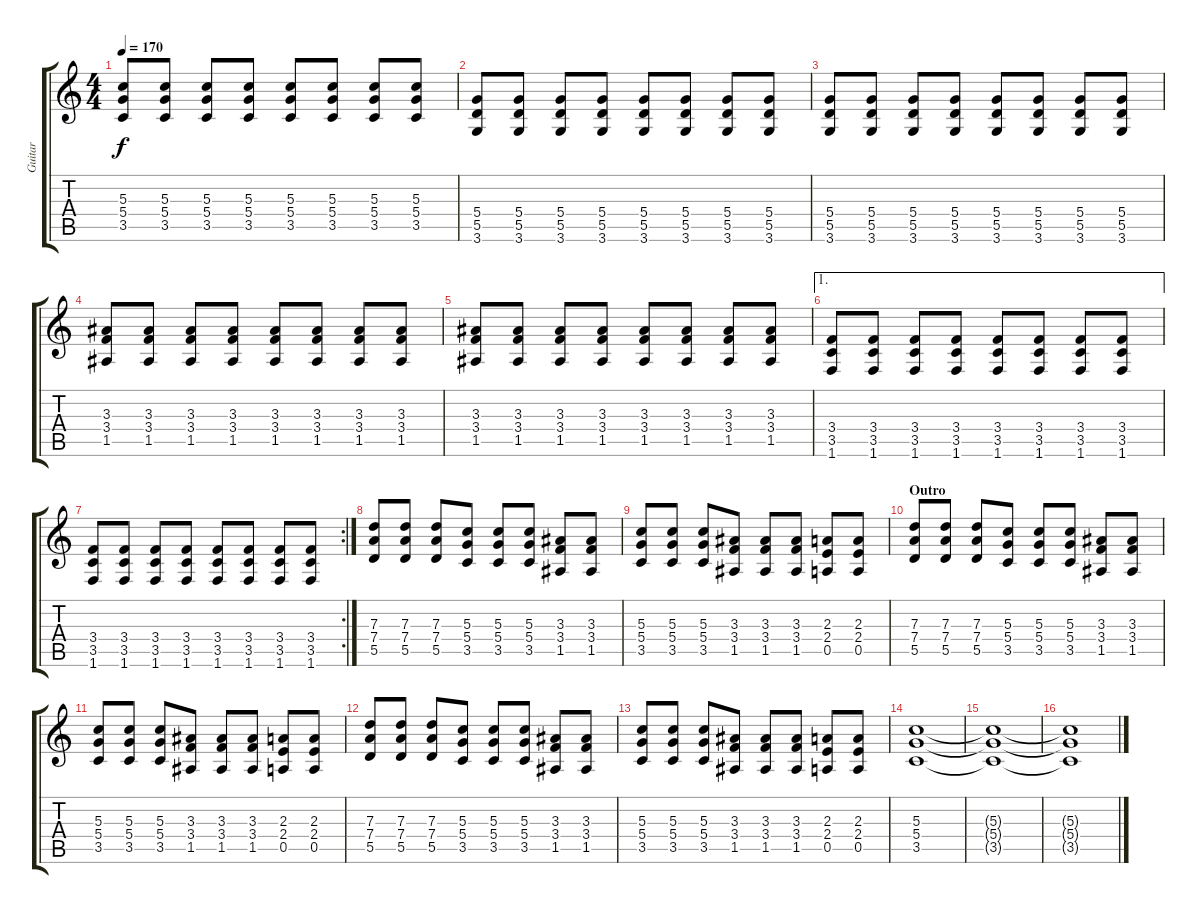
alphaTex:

\track ("Guitar" "Guitar") {instrument distortionguitar}
\staff {score tabs}
\tuning (E4 B3 G3 D3 A2 E2) {hide}
\ts (4 4)
\tempo 170
\clef g2
\ks c
(5.3 5.4 3.5).8{dy f} (5.3 5.4 3.5).8 (5.3 5.4 3.5).8 (5.3 5.4 3.5).8 (5.3 5.4 3.5).8 (5.3 5.4 3.5).8 (5.3 5.4 3.5).8 (5.3 5.4 3.5).8 |
(5.4 5.5 3.6).8 (5.4 5.5 3.6).8 (5.4 5.5 3.6).8 (5.4 5.5 3.6).8 (5.4 5.5 3.6).8 (5.4 5.5 3.6).8 (5.4 5.5 3.6).8 (5.4 5.5 3.6).8 |
(5.4 5.5 3.6).8 (5.4 5.5 3.6).8 (5.4 5.5 3.6).8 (5.4 5.5 3.6).8 (5.4 5.5 3.6).8 (5.4 5.5 3.6).8 (5.4 5.5 3.6).8 (5.4 5.5 3.6).8 |
(3.3 3.4 1.5).8 (3.3 3.4 1.5).8 (3.3 3.4 1.5).8 (3.3 3.4 1.5).8 (3.3 3.4 1.5).8 (3.3 3.4 1.5).8 (3.3 3.4 1.5).8 (3.3 3.4 1.5).8 |
(3.3 3.4 1.5).8 (3.3 3.4 1.5).8 (3.3 3.4 1.5).8 (3.3 3.4 1.5).8 (3.3 3.4 1.5).8 (3.3 3.4 1.5).8 (3.3 3.4 1.5).8 (3.3 3.4 1.5).8 |
\ae 1
(3.4 3.5 1.6).8 (3.4 3.5 1.6).8 (3.4 3.5 1.6).8 (3.4 3.5 1.6).8 (3.4 3.5 1.6).8 (3.4 3.5 1.6).8 (3.4 3.5 1.6).8 (3.4 3.5 1.6).8 |
\rc 2
(3.4 3.5 1.6).8 (3.4 3.5 1.6).8 (3.4 3.5 1.6).8 (3.4 3.5 1.6).8 (3.4 3.5 1.6).8 (3.4 3.5 1.6).8 (3.4 3.5 1.6).8 (3.4 3.5 1.6).8 |
(7.3 7.4 5.5).8 (7.3 7.4 5.5).8 (7.3 7.4 5.5).8 (5.3 5.4 3.5).8 (5.3 5.4 3.5).8 (5.3 5.4 3.5).8 (3.3 3.4 1.5).8 (3.3 3.4 1.5).8 |
(5.3 5.4 3.5).8 (5.3 5.4 3.5).8 (5.3 5.4 3.5).8 (3.3 3.4 1.5).8 (3.3 3.4 1.5).8 (3.3 3.4 1.5).8 (2.3 2.4 0.5).8 (2.3 2.4 0.5).8 |
\section ("" "Outro")
(7.3 7.4 5.5).8 (7.3 7.4 5.5).8 (7.3 7.4 5.5).8 (5.3 5.4 3.5).8 (5.3 5.4 3.5).8 (5.3 5.4 3.5).8 (3.3 3.4 1.5).8 (3.3 3.4 1.5).8 |
(5.3 5.4 3.5).8 (5.3 5.4 3.5).8 (5.3 5.4 3.5).8 (3.3 3.4 1.5).8 (3.3 3.4 1.5).8 (3.3 3.4 1.5).8 (2.3 2.4 0.5).8 (2.3 2.4 0.5).8 |
(7.3 7.4 5.5).8 (7.3 7.4 5.5).8 (7.3 7.4 5.5).8 (5.3 5.4 3.5).8 (5.3 5.4 3.5).8 (5.3 5.4 3.5).8 (3.3 3.4 1.5).8 (3.3 3.4 1.5).8 |
(5.3 5.4 3.5).8 (5.3 5.4 3.5).8 (5.3 5.4 3.5).8 (3.3 3.4 1.5).8 (3.3 3.4 1.5).8 (3.3 3.4 1.5).8 (2.3 2.4 0.5).8 (2.3 2.4 0.5).8 |
(5.3 5.4 3.5).1 |
(5.3{t} 5.4{t} 3.5{t}).1 |
(5.3{t} 5.4{t} 3.5{t}).1
